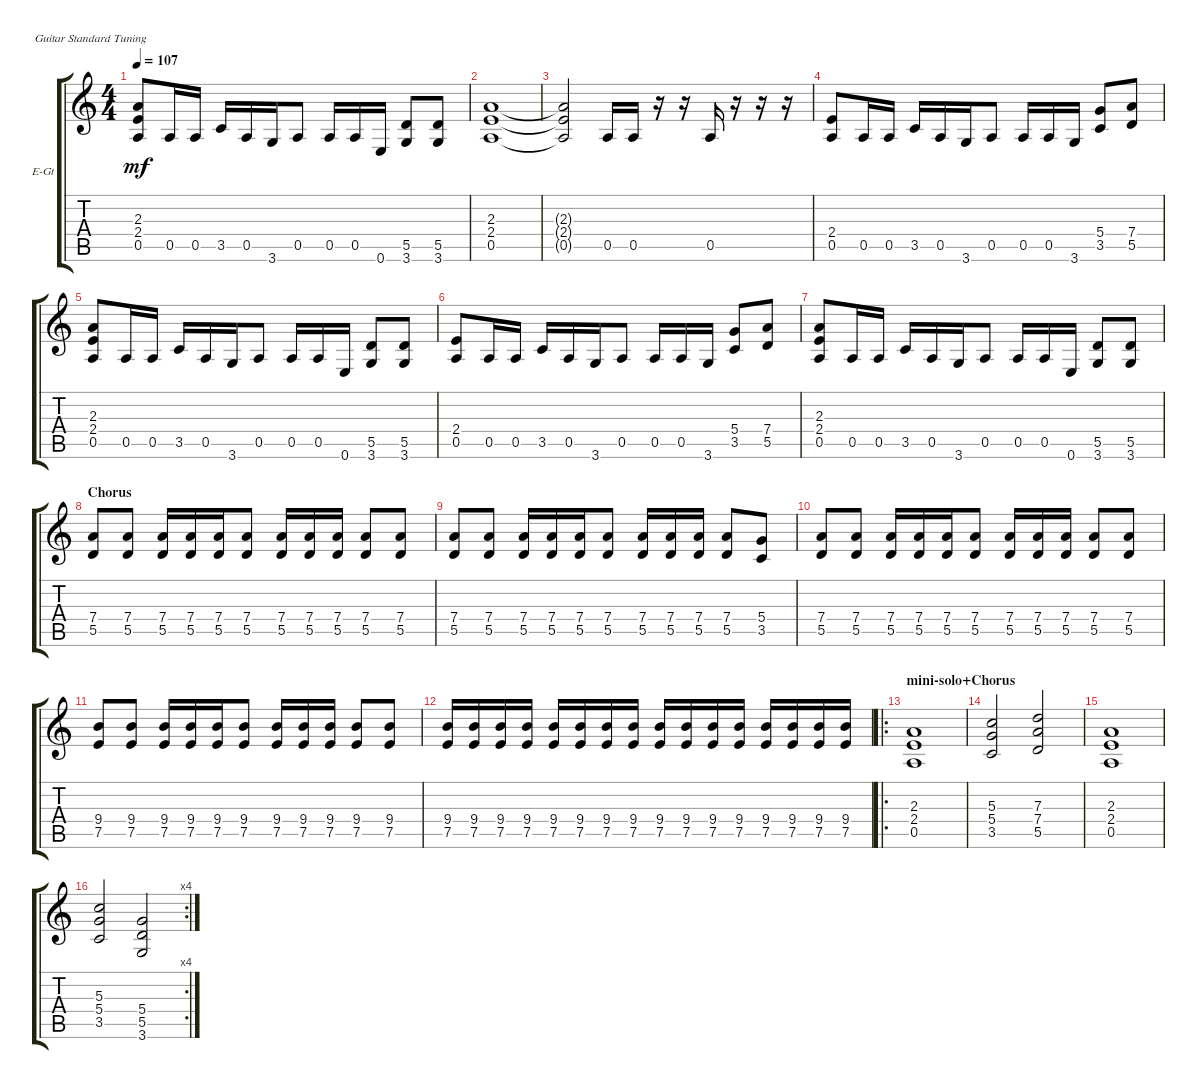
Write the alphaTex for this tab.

\bracketExtendMode groupsimilarinstruments
\firstSystemTrackNameOrientation horizontal
\otherSystemsTrackNameOrientation horizontal
\track ("Electric Guitar 2" "E-Gt") {instrument distortionguitar}
\staff {score tabs}
\tuning (E4 B3 G3 D3 A2 E2)
\ts (4 4)
\tempo 107
\clef g2
\ks c
(2.4 0.5 2.3).8{dy mf} 0.5.16 0.5.16 3.5.16 0.5.16 3.6.16 0.5.8 0.5.16 0.5.16 0.6.16 (3.6 5.5).8 (3.6 5.5).8 |
(0.5 2.4 2.3).1 |
(2.3{t} 2.4{t} 0.5{t}).2 0.5.16 0.5.16 r.16 r.16 0.5.16 r.16 r.16 r.16 |
(0.5 2.4).8 0.5.16 0.5.16 3.5.16 0.5.16 3.6.16 0.5.8 0.5.16 0.5.16 3.6.16 (5.4 3.5).8 (7.4 5.5).8 |
(2.4 0.5 2.3).8 0.5.16 0.5.16 3.5.16 0.5.16 3.6.16 0.5.8 0.5.16 0.5.16 0.6.16 (3.6 5.5).8 (3.6 5.5).8 |
(0.5 2.4).8 0.5.16 0.5.16 3.5.16 0.5.16 3.6.16 0.5.8 0.5.16 0.5.16 3.6.16 (5.4 3.5).8 (7.4 5.5).8 |
(2.4 0.5 2.3).8 0.5.16 0.5.16 3.5.16 0.5.16 3.6.16 0.5.8 0.5.16 0.5.16 0.6.16 (3.6 5.5).8 (3.6 5.5).8 |
\section ("" "Chorus")
(7.4 5.5).8 (5.5 7.4).8 (5.5 7.4).16 (5.5 7.4).16 (5.5 7.4).16 (7.4 5.5).8 (5.5 7.4).16 (5.5 7.4).16 (5.5 7.4).16 (7.4 5.5).8 (7.4 5.5).8 |
(7.4 5.5).8 (5.5 7.4).8 (5.5 7.4).16 (5.5 7.4).16 (5.5 7.4).16 (7.4 5.5).8 (5.5 7.4).16 (5.5 7.4).16 (5.5 7.4).16 (7.4 5.5).8 (5.4 3.5).8 |
(7.4 5.5).8 (5.5 7.4).8 (5.5 7.4).16 (5.5 7.4).16 (5.5 7.4).16 (7.4 5.5).8 (5.5 7.4).16 (5.5 7.4).16 (5.5 7.4).16 (7.4 5.5).8 (7.4 5.5).8 |
(9.4 7.5).8 (7.5 9.4).8 (7.5 9.4).16 (7.5 9.4).16 (7.5 9.4).16 (9.4 7.5).8 (7.5 9.4).16 (7.5 9.4).16 (7.5 9.4).16 (9.4 7.5).8 (9.4 7.5).8 |
(9.4 7.5).16 (9.4 7.5).16 (9.4 7.5).16 (9.4 7.5).16 (9.4 7.5).16 (9.4 7.5).16 (9.4 7.5).16 (9.4 7.5).16 (9.4 7.5).16 (9.4 7.5).16 (9.4 7.5).16 (9.4 7.5).16 (9.4 7.5).16 (9.4 7.5).16 (9.4 7.5).16 (9.4 7.5).16 |
\ro
\section ("" "mini-solo+Chorus")
(0.5 2.4 2.3).1 |
(3.5 5.4 5.3).2 (5.5 7.4 7.3).2 |
(0.5 2.4 2.3).1 |
\rc 4
(3.5 5.4 5.3).2 (5.5 5.4 3.6).2
